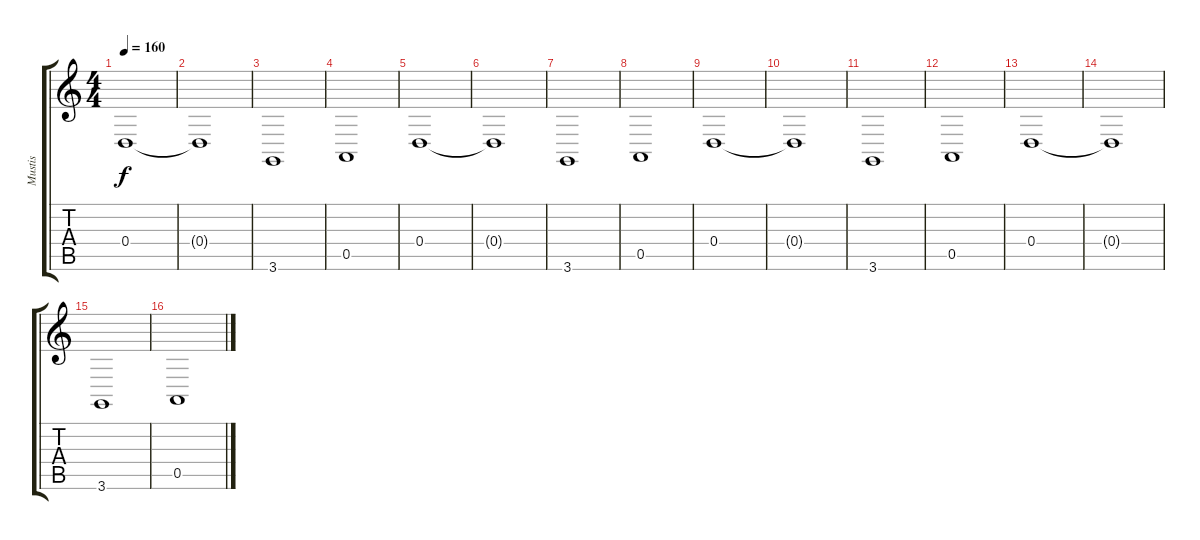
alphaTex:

\track ("Mustis" "Mustis") {instrument stringensemble1}
\staff {score tabs}
\tuning (E4 B3 G3 D3 A2 E2) {hide}
\ts (4 4)
\tempo 160
\clef g2
\ks c
0.4.1{dy f} |
0.4{t}.1 |
3.6.1 |
0.5.1 |
0.4.1 |
0.4{t}.1 |
3.6.1 |
0.5.1 |
0.4.1 |
0.4{t}.1 |
3.6.1 |
0.5.1 |
0.4.1 |
0.4{t}.1 |
3.6.1 |
0.5.1
